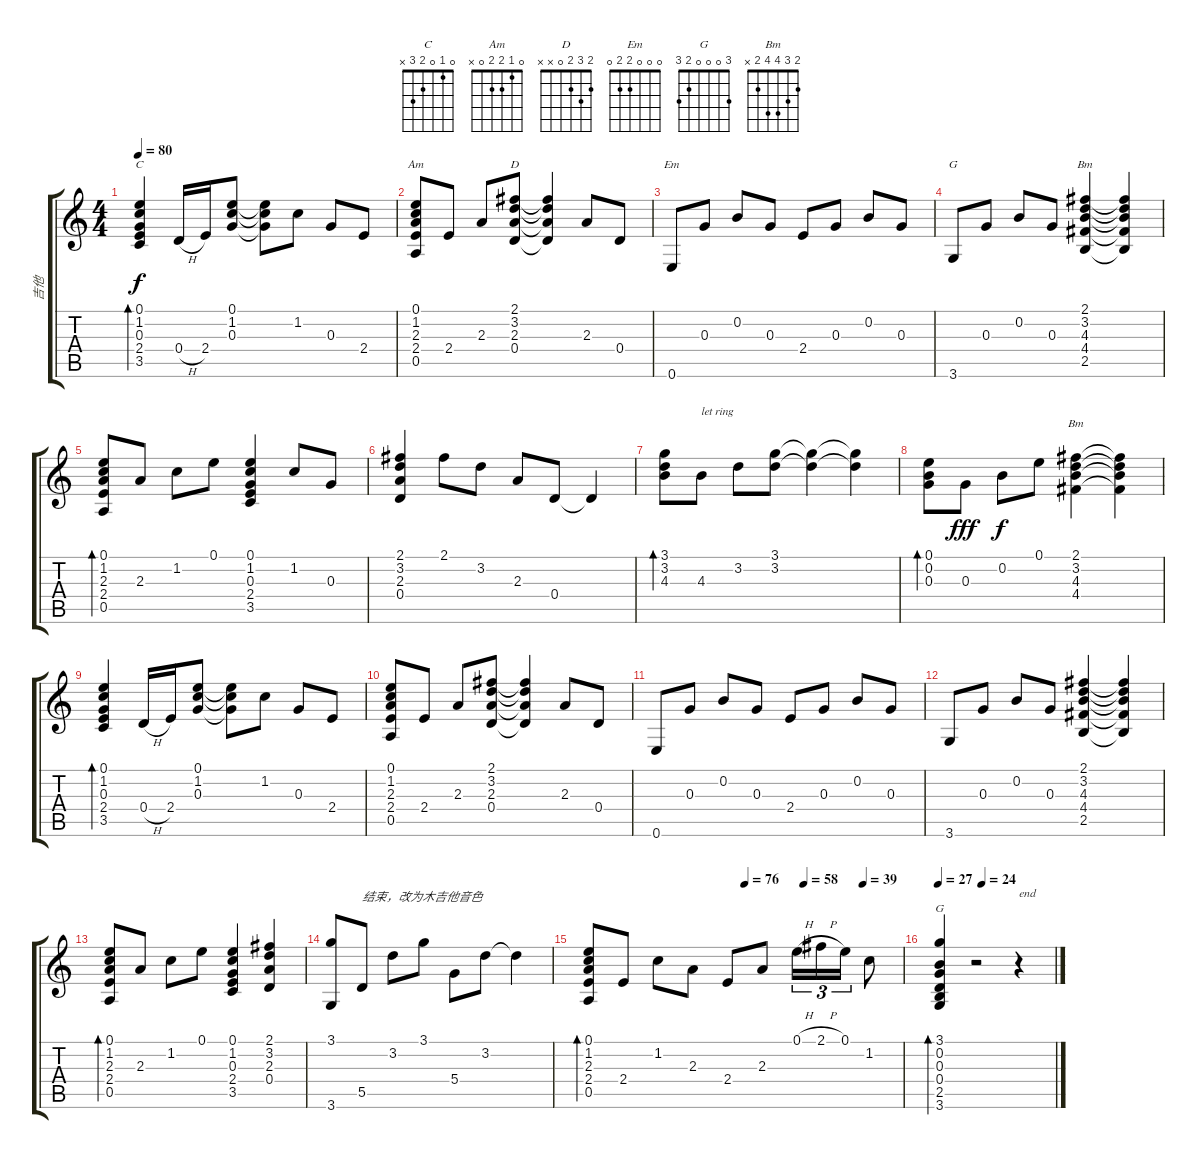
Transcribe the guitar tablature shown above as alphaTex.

\track ("吉他" "吉他") {instrument distortionguitar}
\staff {score tabs}
\tuning (E4 B3 G3 D3 A2 E2) {hide}
\chord ("C" 0 1 0 2 3 x)
\chord ("Am" 0 1 2 2 0 x)
\chord ("D" 2 3 2 0 x x)
\chord ("Em" 0 0 0 2 2 0)
\chord ("G" 3 3 4 5 5 3)
\chord ("Bm" 2 3 4 0 2 x)
\chord ("Bm" 2 3 4 4 2 x)
\chord ("G" 3 0 0 0 2 3)
\ts (4 4)
\tempo 80
\clef g2
\ks c
(0.1 1.2 0.3 2.4 3.5).4{bd 120 ch "C" dy f} 0.4{h}.16 2.4.16 (0.1 1.2 0.3).8 (0.1{t} 1.2{t} 0.3{t}).8 1.2.8 0.3.8 2.4.8 |
(0.1 1.2 2.3 2.4 0.5).8{ch "Am"} 2.4.8 2.3.8 (2.1 3.2 2.3 0.4).8{ch "D"} (2.1{t} 3.2{t} 2.3{t} 0.4{t}).4 2.3.8 0.4.8 |
0.6.8{ch "Em"} 0.3.8 0.2.8 0.3.8 2.4.8 0.3.8 0.2.8 0.3.8 |
3.6.8{ch "G"} 0.3.8 0.2.8 0.3.8 (2.1 3.2 4.3 4.4 2.5).4{ch "Bm"} (2.1{t} 3.2{t} 4.3{t} 4.4{t} 2.5{t}).4 |
(0.1 1.2 2.3 2.4 0.5).8{bd 120} 2.3.8 1.2.8 0.1.8 (0.1 1.2 0.3 2.4 3.5).4 1.2.8 0.3.8 |
(2.1 3.2 2.3 0.4).4 2.1.8 3.2.8 2.3.8 0.4.8 0.4{t}.4 |
(3.1 3.2 4.3).8{bd 240 volume 16 instrument distortionguitar} 4.3.8{txt "let ring"} 3.2.8 (3.1 3.2).8 (3.1{t} 3.2{t}).4 (3.1{t} 3.2{t}).4 |
(0.1 0.2 0.3).8{bd 120} 0.3.8{dy fff} 0.2.8{dy f} 0.1.8 (2.1 3.2 4.3 4.4).4{ch "Bm"} (2.1{t} 3.2{t} 4.3{t} 4.4{t}).4 |
(0.1 1.2 0.3 2.4 3.5).4{bd 120} 0.4{h}.16 2.4.16 (0.1 1.2 0.3).8 (0.1{t} 1.2{t} 0.3{t}).8 1.2.8 0.3.8 2.4.8 |
(0.1 1.2 2.3 2.4 0.5).8 2.4.8 2.3.8 (2.1 3.2 2.3 0.4).8 (2.1{t} 3.2{t} 2.3{t} 0.4{t}).4 2.3.8 0.4.8 |
0.6.8 0.3.8 0.2.8 0.3.8 2.4.8 0.3.8 0.2.8 0.3.8 |
3.6.8 0.3.8 0.2.8 0.3.8 (2.1 3.2 4.3 4.4 2.5).4 (2.1{t} 3.2{t} 4.3{t} 4.4{t} 2.5{t}).4 |
(0.1 1.2 2.3 2.4 0.5).8{bd 120} 2.3.8 1.2.8 0.1.8 (0.1 1.2 0.3 2.4 3.5).4 (2.1 3.2 2.3 0.4).4 |
(3.1 3.6).8{instrument acousticguitarsteel} 5.5.8{txt "结束，改为木吉他音色"} 3.2.8 3.1.8 5.4.8 3.2.8 3.2{t}.4 |
\tempo (76 0.5)
\tempo (58 0.6875)
\tempo (39 0.875)
(0.1 1.2 2.3 2.4 0.5).8{bd 240} 2.4.8 1.2.8 2.3.8 2.4.8 2.3.8 0.1{h}.16{tu (3 2)} 2.1{h}.16{tu (3 2)} 0.1.16{tu (3 2)} 1.2.8 |
\tempo 27
\tempo (24 0.375)
(3.1 0.2 0.3 0.4 2.5 3.6).4{bd 240 ch "G"} r.2 r.4{txt "end"}
